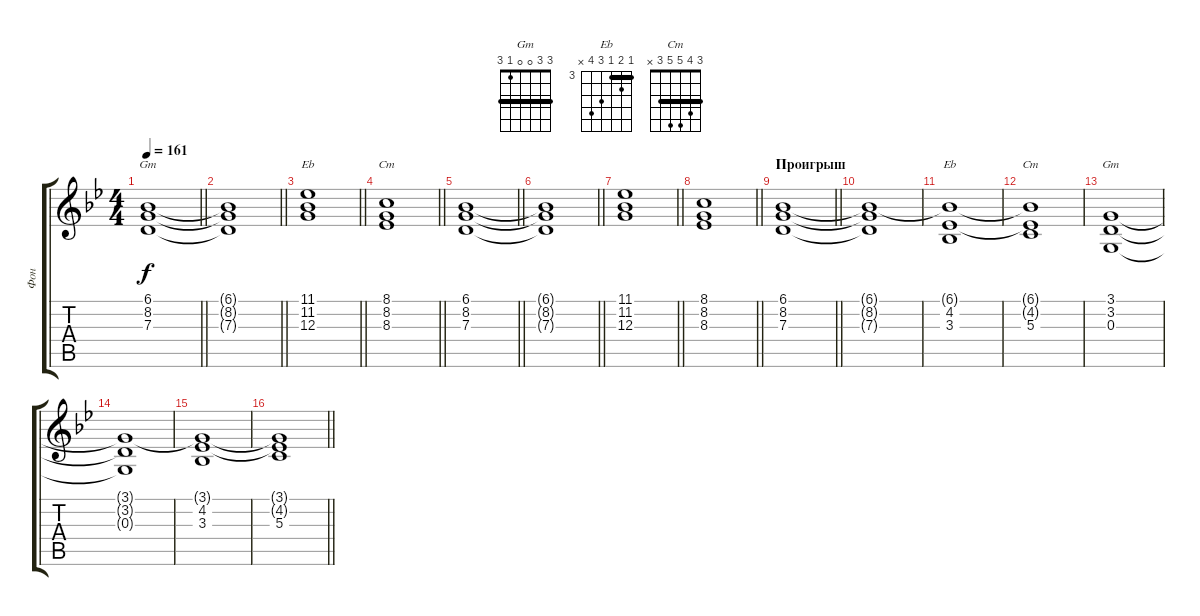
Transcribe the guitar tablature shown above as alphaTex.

\track ("Фон" "Фон") {instrument pad2warm}
\staff {score tabs}
\tuning (E4 B3 G3 D3 A2 E2) {hide}
\chord ("Gm" 6 8 7 5 x x) {firstfret 5}
\chord ("Eb" 11 11 12 13 x x) {firstfret 11 barre 11}
\chord ("Cm" 8 8 8 10 x x) {firstfret 8 barre 8}
\chord ("Eb" 3 4 3 5 6 x) {firstfret 3 barre 3}
\chord ("Cm" 3 4 5 5 3 x) {barre 3}
\chord ("Gm" 3 3 0 0 1 3) {barre 3}
\ts (4 4)
\tempo 161
\clef g2
\barLineRight lightlight
\ks gminor
(6.1 8.2 7.3).1{ch "Gm" dy f} |
\barLineRight lightlight
(6.1{t} 8.2{t} 7.3{t}).1 |
\barLineRight lightlight
(11.1 11.2 12.3).1{ch "Eb"} |
\barLineRight lightlight
(8.1 8.2 8.3).1{ch "Cm"} |
\barLineRight lightlight
(6.1 8.2 7.3).1 |
\barLineRight lightlight
(6.1{t} 8.2{t} 7.3{t}).1 |
\barLineRight lightlight
(11.1 11.2 12.3).1 |
\barLineRight lightlight
(8.1 8.2 8.3).1 |
\section ("" "Проигрыш")
\barLineRight lightlight
(6.1 8.2 7.3).1 |
(6.1{t} 8.2{t} 7.3{t}).1 |
(6.1{t} 4.2 3.3).1{ch "Eb"} |
(6.1{t} 4.2{t} 5.3).1{ch "Cm"} |
(3.1 3.2 0.3).1{ch "Gm"} |
(3.1{t} 3.2{t} 0.3{t}).1 |
(3.1{t} 4.2 3.3).1 |
\barLineRight lightlight
(3.1{t} 4.2{t} 5.3).1
